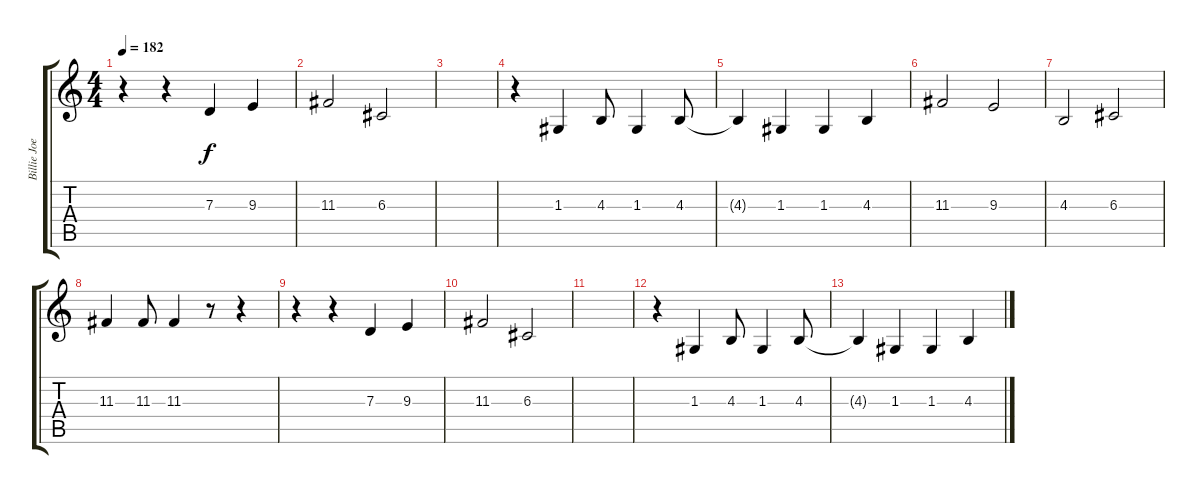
\track ("Billie Joe (Vocals)" "Billie Joe") {instrument lead2sawtooth}
\staff {score tabs}
\tuning (E4 B3 G3 D3 A2 E2) {hide}
\ts (4 4)
\tempo 182
\clef g2
\ks c
r.4{dy f} r.4 7.3.4 9.3.4 |
11.3.2 6.3.2 |
|
r.4 1.3.4 4.3.8 1.3.4 4.3.8 |
4.3{t}.4 1.3.4 1.3.4 4.3.4 |
11.3.2 9.3.2 |
4.3.2 6.3.2 |
11.3.4 11.3.8 11.3.4 r.8 r.4 |
r.4 r.4 7.3.4 9.3.4 |
11.3.2 6.3.2 |
|
r.4 1.3.4 4.3.8 1.3.4 4.3.8 |
4.3{t}.4 1.3.4 1.3.4 4.3.4
